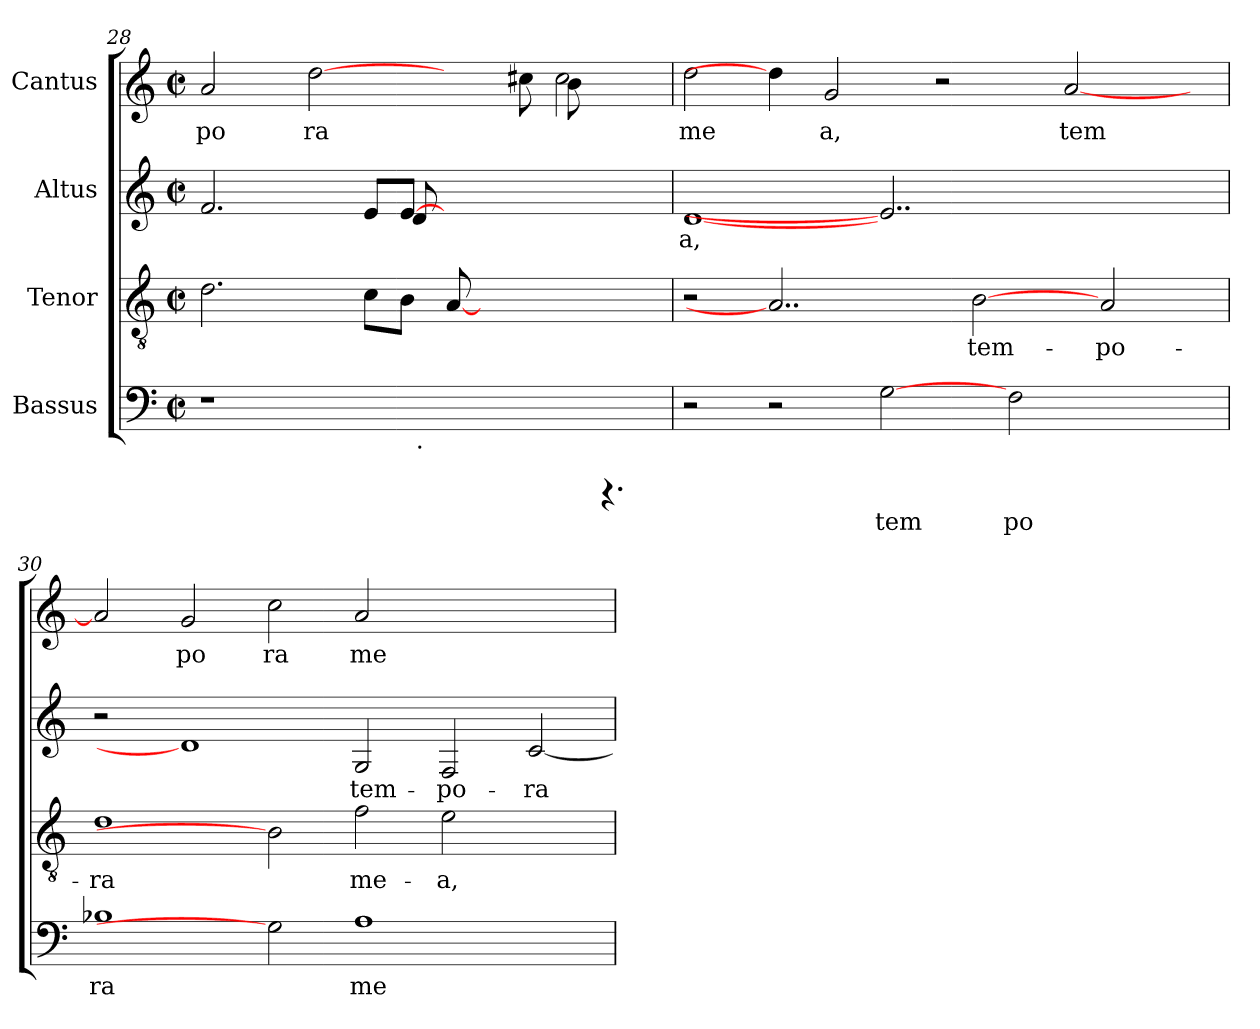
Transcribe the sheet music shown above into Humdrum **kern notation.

**kern	**text	**kern	**text	**kern	**text	**kern	**text
*part4	*part4	*part3	*part3	*part2	*part2	*part1	*part1
*staff4	*staff4	*staff3	*staff3	*staff2	*staff2	*staff1	*staff1
*I"Bassus	*	*I"Tenor	*	*I"Altus	*	*I"Cantus	*
!!LO:LB:g=z
*clefF4	*	*clefGv2	*	*clefG2	*	*clefG2	*
*k[]	*	*k[]	*	*k[]	*	*k[]	*
*C:	*	*C:	*	*C:	*	*C:	*
*M2/2	*	*M2/2	*	*M2/2	*	*M2/2	*
*met(c|)	*	*met(c|)	*	*met(c|)	*	*met(c|)	*
=28	=28	=28	=28	=28	=28	=28	=28
!	!	!	!LO:LY:b:cj	!	!LO:LY:b:cj	!	!LO:LY:b:cj
*^	*	*	*	*^	*	*^	*
1r	2ryy	.	2.d\	.	2.f/	2..ryy	.	2a/	4.ryy	-po
!	!	!	!	!	!	!	!	!	!	!LO:LY:b:cj
*	*	*	*	*	*	*	*	*v	*v	*
.	4ryy	.	.	.	.	.	.	[2dd\	ra
!	!	!	!	!LO:LY:b:cj	!	!	!LO:LY:b:cj	!	!
.	8ryy	.	8c\L	.	8e/L	.	.	.	.
!	!	!	!	!LO:LY:b:cj	!	!	!LO:LY:b:cj	!	!
.	32ryy	.	8B\J	.	[8eJ	8d/	.	.	.
*	*	*	*	*	*	*	*	*^	*
!	!LO:TX:b:t=.	!	!	!	!	!	!	!	!	!
.	2ryy	.	.	.	.	.	.	.	.	.
*	*	*	*	*	*	*	*	*v	*v	*
2ryy	.	.	[8A	.	2..ryy	2..ryy	.	4ryy	.
.	.	.	2.ryy	.	.	.	.	.	.
!	!	!	!	!	!	!	!	!	!LO:LY:b:cj
.	.	.	.	.	.	.	.	8cc#\L	.
*	*	*	*	*	*	*	*	*^	*
!	!	!	!	!	!	!	!	!	!	!LO:LY:b:cj
.	.	.	.	.	.	.	.	2cc#\	8b\	.
.	4...ryy	.	.	.	.	.	.	.	.	.
4.rCCC	.	.	.	.	.	.	.	.	4.ryy	.
*	*	*	*	*	*v	*v	*	*	*	*
=29	=29	=29	=29	=29	=29	=29	=29	=29	=29
!	!	!	!	!	!	!LO:LY:b:cj	!	!	!LO:LY:b:cj
*v	*v	*	*	*	*	*	*v	*v	*
2r	.	2r	.	[1d	a,	2dd\	me
2r	.	2..A]	.	.	.	4dd\]	.
!	!	!	!	!	!	!	!LO:LY:b:cj
.	.	.	.	.	.	2g/	a,
!	!LO:LY:b:cj	!	!	!	!	!	!
[2G	tem	.	.	2..e]	.	.	.
.	.	.	.	.	.	2r	.
!	!	!	!LO:LY:b:cj	!	!	!	!
.	.	[2B	tem-	.	.	.	.
!	!LO:LY:b:cj	!	!	!	!	!	!
2F\	po	.	.	.	.	.	.
!	!	!	!	!	!	!	!LO:LY:b:cj
.	.	.	.	.	.	[<2a/	tem
!	!	!	!LO:LY:b:cj	!	!	!	!
.	.	2A/	-po-	2ryy	.	.	.
4.ryy	.	.	.	.	.	.	.
.	.	.	.	.	.	8ryy	.
=30	=30	=30	=30	=30	=30	=30	=30
!	!LO:LY:b:cj	!	!LO:LY:b:cj	!	!	!	!LO:LY:b:cj
1B-	ra	1d	-ra	2r	.	2a/]	.
!	!	!	!	!	!	!	!LO:LY:b:cj
.	.	.	.	1d]	.	2g/	po
!	!	!	!	!	!	!	!LO:LY:b:cj
2G]	.	2B]	.	.	.	2cc\	ra
!	!LO:LY:b:cj	!	!LO:LY:b:cj	!	!LO:LY:b:cj	!	!LO:LY:b:cj
1A	me	2f\	me-	2G/	tem-	2a/	me
!	!	!	!LO:LY:b:cj	!	!LO:LY:b:cj	!	!
.	.	2e\	-a,	2F/	-po-	1ryy	.
!	!	!	!	!	!LO:LY:b:cj	!	!
2ryy	.	2ryy	.	[<2c/	-ra	.	.
=	=	=	=	=	=	=	=
*-	*-	*-	*-	*-	*-	*-	*-
